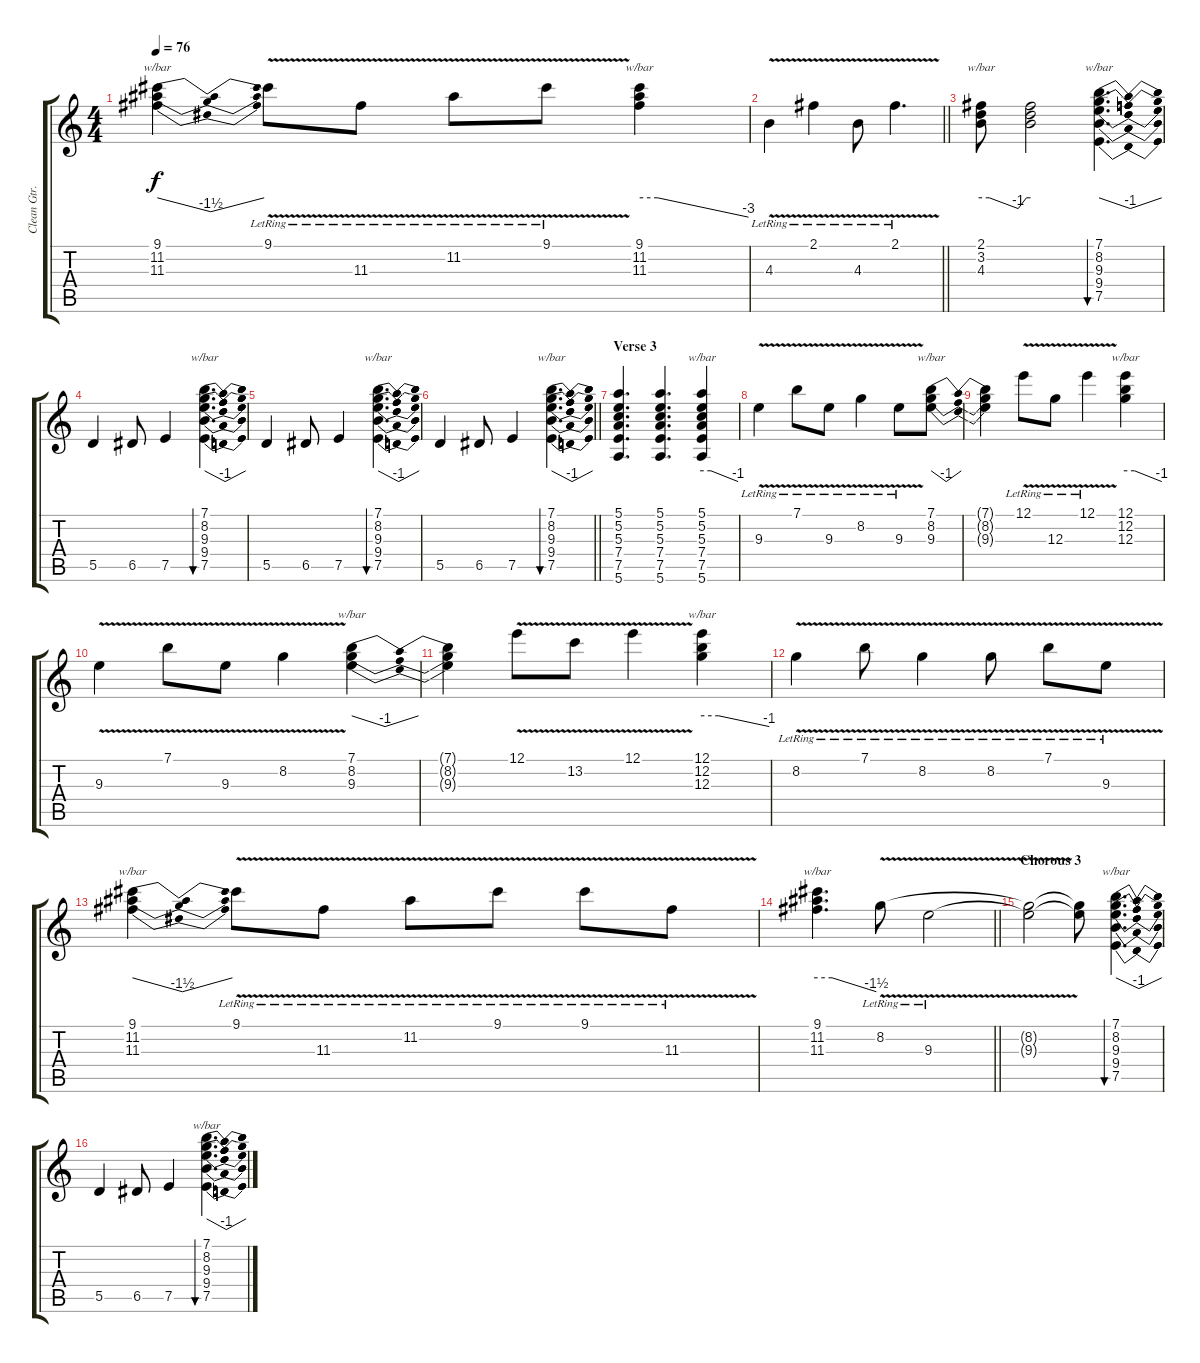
\track ("Clean Gtr." "Clean Gtr.") {instrument electricguitarclean}
\staff {score tabs}
\tuning (E4 B3 G3 D3 A2 E2) {hide}
\ts (4 4)
\tempo 76
\clef g2
\ks c
(9.1 11.2 11.3).4{tbe (dip default 0 0 30 -6 60 0) dy f} 9.1{v lr}.8 11.3{v lr}.8 11.2{v lr}.8 9.1{v lr}.8 (9.1 11.2 11.3).4{tbe (custom default 0 0 10 0 60 -12)} |
\barLineRight lightlight
4.3{v lr}.4 2.1{v lr}.4 4.3{v lr}.8 2.1{v lr}.4{d} |
\section ("" "")
(2.1 3.2 4.3).8{tbe (custom default 0 0 10 0 45 -4 55 0 60 0)} (2.1{t} 3.2{t} 4.3{t}).2 (7.1 8.2 9.3 9.4 7.5).4{d tbe (dip default 0 0 30 -4 60 0) bu 240} |
5.5.4 6.5.8 7.5.4 (7.1 8.2 9.3 9.4 7.5).4{d tbe (dip default 0 0 30 -4 60 0) bu 240} |
5.5.4 6.5.8 7.5.4 (7.1 8.2 9.3 9.4 7.5).4{d tbe (dip default 0 0 30 -4 60 0) bu 240} |
\barLineRight lightlight
5.5.4 6.5.8 7.5.4 (7.1 8.2 9.3 9.4 7.5).4{d tbe (dip default 0 0 30 -4 60 0) bu 240} |
\section ("" "Verse 3")
(5.1 5.2 5.3 7.4 7.5 5.6).4{d} (5.1 5.2 5.3 7.4 7.5 5.6).4{d} (5.1 5.2 5.3 7.4 7.5 5.6).4{tbe (custom default 0 0 15 0 60 -4)} |
9.3{v lr}.4 7.1{v lr}.8 9.3{v lr}.8 8.2{v lr}.4 9.3{v lr}.8 (7.1 8.2 9.3).8{tbe (dip default 0 0 30 -4 60 0)} |
(7.1{t} 8.2{t} 9.3{t}).4 12.1{v lr}.8 12.3{v lr}.8 12.1{v lr}.4 (12.1 12.2 12.3).4{tbe (custom default 0 0 15 0 60 -4)} |
9.3{v}.4 7.1{v}.8 9.3{v}.8 8.2{v}.4 (7.1 8.2 9.3).4{tbe (dip default 0 0 30 -4 60 0)} |
(7.1{t} 8.2{t} 9.3{t}).4 12.1{v}.8 13.2{v}.8 12.1{v}.4 (12.1 12.2 12.3).4{tbe (custom default 0 0 15 0 60 -4)} |
8.2{v lr}.4 7.1{v lr}.8 8.2{v lr}.4 8.2{v lr}.8 7.1{v lr}.8 9.3{v lr}.8 |
(9.1 11.2 11.3).4{tbe (dip default 0 0 30 -6 60 0)} 9.1{v lr}.8 11.3{v lr}.8 11.2{v lr}.8 9.1{v lr}.8 9.1{v lr}.8 11.3{v lr}.8 |
\barLineRight lightlight
(9.1 11.2 11.3).4{d tbe (custom default 0 0 15 0 60 -6)} 8.2{v lr}.8 9.3{v lr}.2 |
\section ("" "Chorous 3")
(8.2{t} 9.3{t}).2 (8.2{t} 9.3{t}).8 (7.1 8.2 9.3 9.4 7.5).4{d tbe (dip default 0 0 30 -4 60 0) bu 240} |
5.5.4 6.5.8 7.5.4 (7.1 8.2 9.3 9.4 7.5).4{d tbe (dip default 0 0 30 -4 60 0) bu 240}
